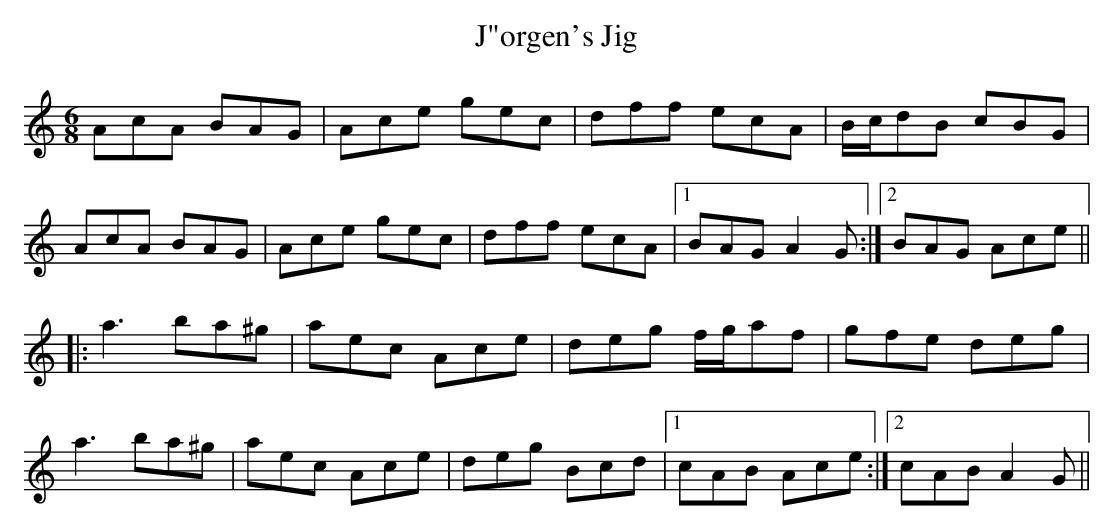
X:1
T:J"orgen's Jig
M:6/8
L:1/8
K:Am
AcA BAG|Ace gec|dff ecA|B/c/dB cBG|
AcA BAG|Ace gec|dff ecA|1 BAG A2G:|2 BAG Ace||
|:a3 ba^g|aec Ace|deg f/g/af|gfe deg|
a3 ba^g|aec Ace|deg Bcd|1 cAB Ace:|2 cAB A2G||
